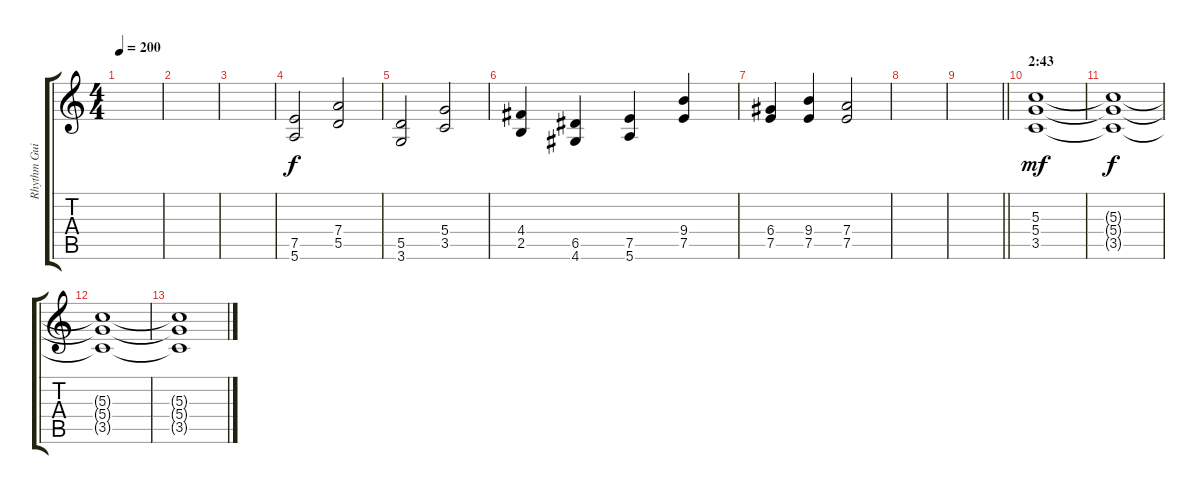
\track ("Rhythm Guitar" "Rhythm Gui") {instrument distortionguitar}
\staff {score tabs}
\tuning (E4 B3 G3 D3 A2 E2) {hide}
\ts (4 4)
\tempo 200
\clef g2
\ks c
|
|
|
(7.5 5.6).2 (7.4 5.5).2 |
(5.5 3.6).2 (5.4 3.5).2 |
(4.4 2.5).4 (6.5 4.6).4 (7.5 5.6).4 (9.4 7.5).4 |
(6.4 7.5).4 (9.4 7.5).4 (7.4 7.5).2 |
|
\barLineRight lightlight
|
\section ("" "2:43")
(5.3 5.4 3.5).1{dy mf} |
(5.3{t} 5.4{t} 3.5{t}).1{dy f} |
(5.3{t} 5.4{t} 3.5{t}).1 |
(5.3{t} 5.4{t} 3.5{t}).1
